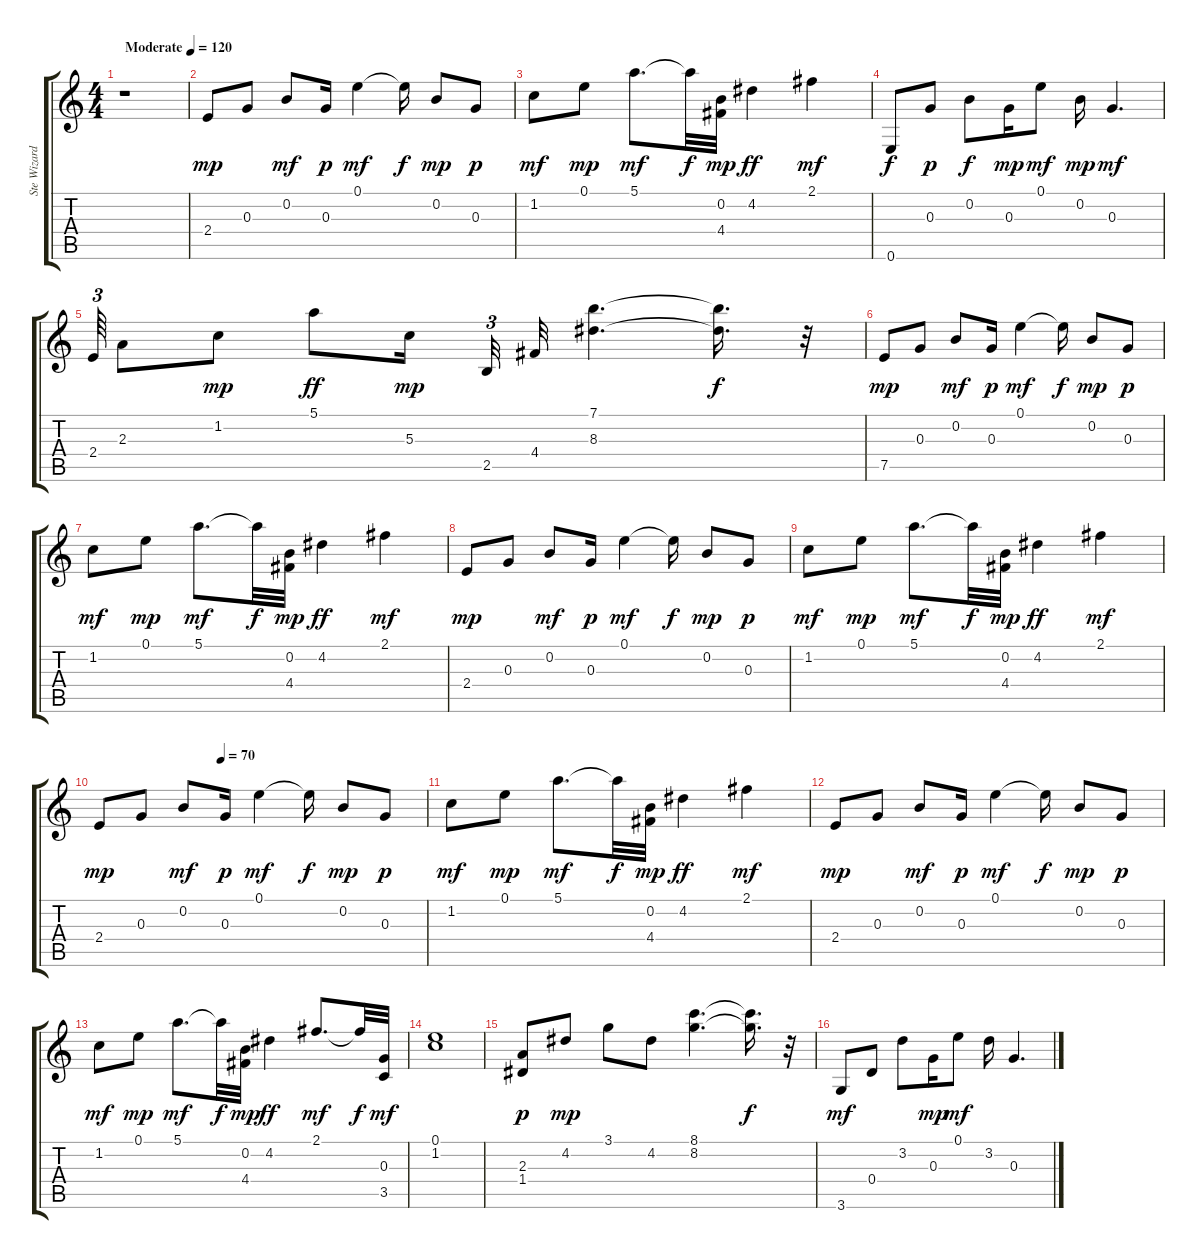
\track ("Ste Wizard" "Ste Wizard") {instrument electricguitarclean}
\staff {score tabs}
\tuning (E4 B3 G3 D3 A2 E2) {hide}
\ts (4 4)
\tempo (120 "Moderate")
\tempo 70
\tempo (120 "Moderate")
\clef g2
\ks c
r.1{dy mp instrument electricguitarclean} |
2.4.8 0.3.8 0.2.8{dy mf} 0.3.16{dy p} 0.1.4{dy mf} 0.1{t}.16{dy f} 0.2.8{dy mp} 0.3.8{dy p} |
1.2.8{dy mf} 0.1.8{dy mp} 5.1.8{d dy mf} 5.1{t}.32{dy f} (0.2 4.4).32{dy mp} 4.2.4{dy ff} 2.1.4{dy mf} |
0.6.8{dy f} 0.3.8{dy p} 0.2.8{dy f} 0.3.16{dy mp} 0.1.8{dy mf} 0.2.16{dy mp} 0.3.4{d dy mf} |
2.4.64{tu (3 2)} 2.3.8 1.2.8{dy mp} 5.1.8{dy ff} 5.3.16{dy mp beam splitsecondary} 2.5.32{tu (3 2)} 4.4.32 (7.1 8.3).4{d} (7.1{t} 8.3{t}).16{d dy f} r.32 |
7.5.8{dy mp} 0.3.8 0.2.8{dy mf} 0.3.16{dy p} 0.1.4{dy mf} 0.1{t}.16{dy f} 0.2.8{dy mp} 0.3.8{dy p} |
1.2.8{dy mf} 0.1.8{dy mp} 5.1.8{d dy mf} 5.1{t}.32{dy f} (0.2 4.4).32{dy mp} 4.2.4{dy ff} 2.1.4{dy mf} |
2.4.8{dy mp} 0.3.8 0.2.8{dy mf} 0.3.16{dy p} 0.1.4{dy mf} 0.1{t}.16{dy f} 0.2.8{dy mp} 0.3.8{dy p} |
1.2.8{dy mf} 0.1.8{dy mp} 5.1.8{d dy mf} 5.1{t}.32{dy f} (0.2 4.4).32{dy mp} 4.2.4{dy ff} 2.1.4{dy mf} |
\tempo (70 0.375)
2.4.8{dy mp} 0.3.8 0.2.8{dy mf} 0.3.16{dy p} 0.1.4{dy mf} 0.1{t}.16{dy f} 0.2.8{dy mp} 0.3.8{dy p} |
1.2.8{dy mf} 0.1.8{dy mp} 5.1.8{d dy mf} 5.1{t}.32{dy f} (0.2 4.4).32{dy mp} 4.2.4{dy ff} 2.1.4{dy mf} |
2.4.8{dy mp} 0.3.8 0.2.8{dy mf} 0.3.16{dy p} 0.1.4{dy mf} 0.1{t}.16{dy f} 0.2.8{dy mp} 0.3.8{dy p} |
1.2.8{dy mf} 0.1.8{dy mp} 5.1.8{d dy mf} 5.1{t}.32{dy f} (0.2 4.4).32{dy mp} 4.2.4{dy ff} 2.1.8{d dy mf} 2.1{t}.32{dy f} (0.3 3.5).32{dy mf} |
(0.1 1.2).1 |
(2.3 1.4).8{dy p} 4.2.8{dy mp} 3.1.8 4.2.8 (8.1 8.2).4{d} (8.1{t} 8.2{t}).16{d dy f} r.32 |
3.6.8{dy mf} 0.4.8 3.2.8 0.3.16{dy mp} 0.1.8{dy mf} 3.2.16 0.3.4{d}
